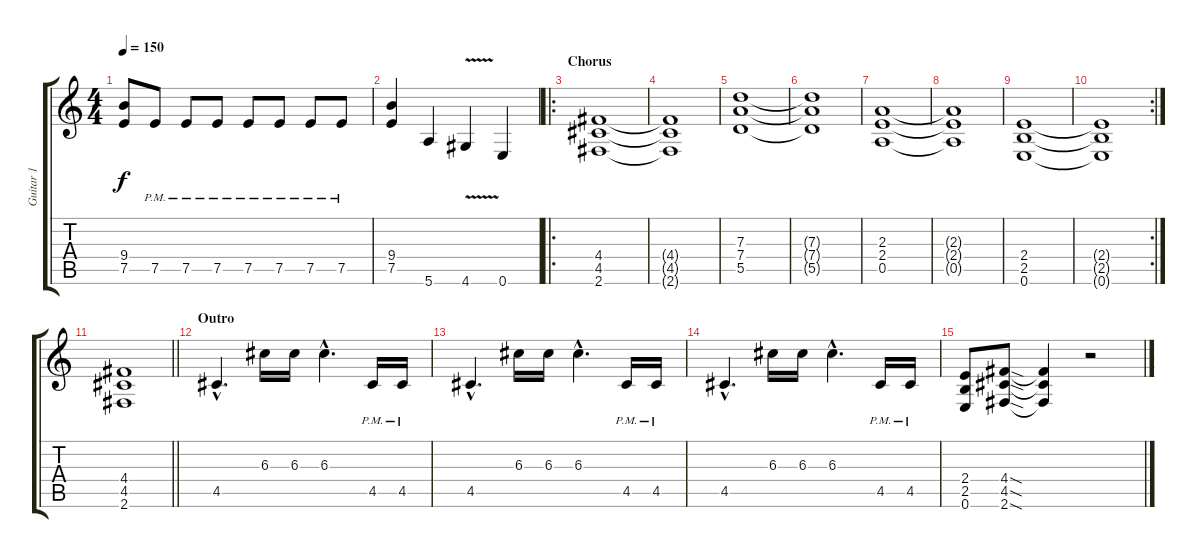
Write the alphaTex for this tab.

\track ("Guitar 1" "Guitar 1") {instrument distortionguitar}
\staff {score tabs}
\tuning (E4 B3 G3 D3 A2 E2) {hide}
\ts (4 4)
\tempo 150
\clef g2
\ks c
(9.4 7.5).8{dy f} 7.5{pm}.8 7.5{pm}.8 7.5{pm}.8 7.5{pm}.8 7.5{pm}.8 7.5{pm}.8 7.5{pm}.8 |
(9.4 7.5).4 5.6.4 4.6{v}.4 0.6.4 |
\ro
\section ("" "Chorus")
(4.4 4.5 2.6).1 |
(4.4{t} 4.5{t} 2.6{t}).1 |
(7.3 7.4 5.5).1 |
(7.3{t} 7.4{t} 5.5{t}).1 |
(2.3 2.4 0.5).1 |
(2.3{t} 2.4{t} 0.5{t}).1 |
(2.4 2.5 0.6).1 |
\rc 2
(2.4{t} 2.5{t} 0.6{t}).1 |
\barLineRight lightlight
(4.4 4.5 2.6).1 |
\section ("" "Outro")
4.5{hac}.4{d} 6.3.16 6.3.16 6.3{hac}.4{d} 4.5{pm}.16 4.5{pm}.16 |
4.5{hac}.4{d} 6.3.16 6.3.16 6.3{hac}.4{d} 4.5{pm}.16 4.5{pm}.16 |
4.5{hac}.4{d} 6.3.16 6.3.16 6.3{hac}.4{d} 4.5{pm}.16 4.5{pm}.16 |
(2.4 2.5 0.6).8 (4.4{sod} 4.5{sod} 2.6{sod}).8 (4.4{t} 4.5{t} 2.6{t}).4 r.2
